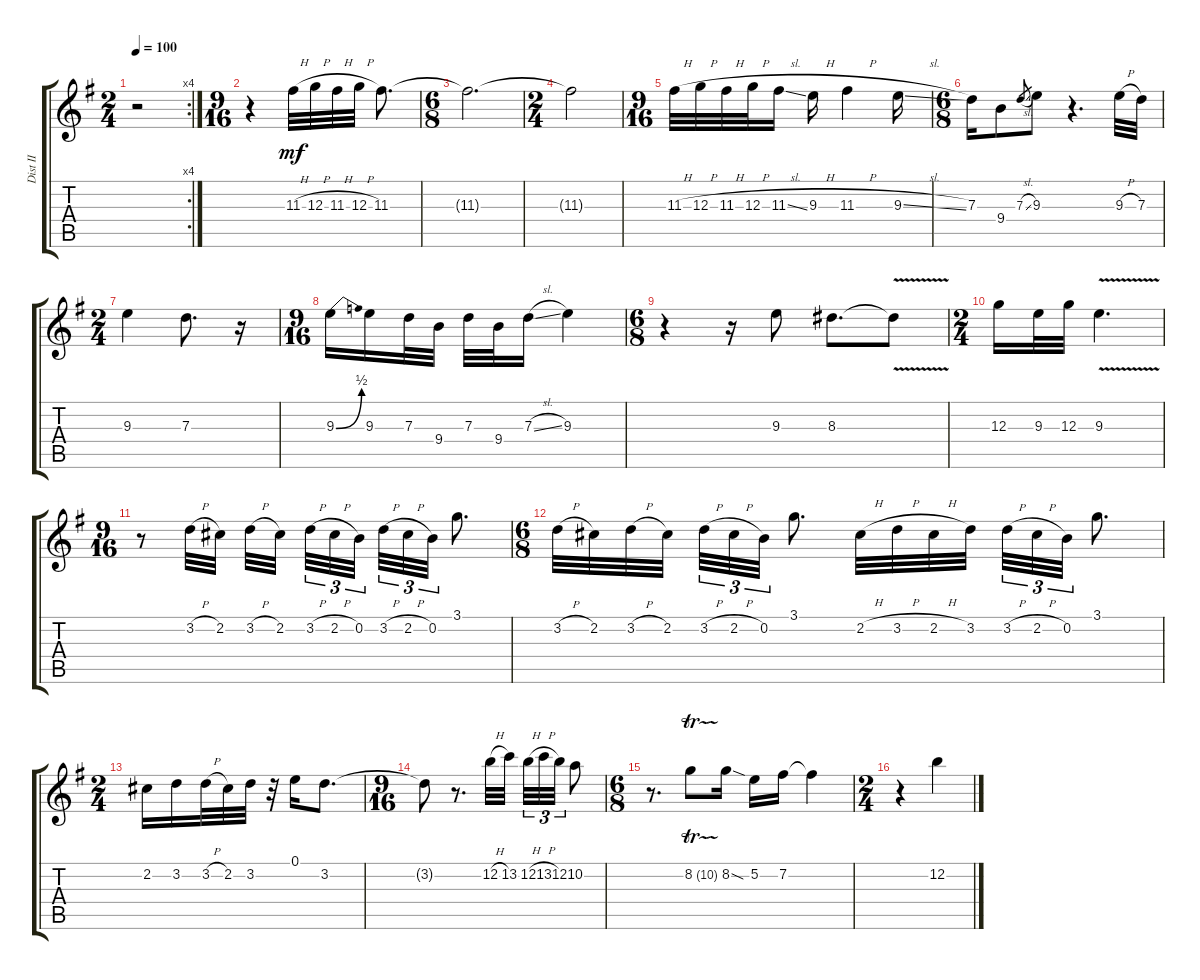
\track ("Dist II" "Dist II") {instrument overdrivenguitar}
\staff {score tabs}
\tuning (E4 B3 G3 D3 A2 E2) {hide}
\rc 4
\ts (2 4)
\tempo 100
\clef g2
\ks g
r.2{dy ff} |
\ts (9 16)
r.4 11.3{h}.32{dy mf} 12.3{h}.32 11.3{h}.32 12.3{h}.32 11.3.8{d} |
\ts (6 8)
11.3{t}.2{d} |
\ts (2 4)
11.3{t}.2 |
\ts (9 16)
11.3{h}.32 12.3{h}.32 11.3{h}.32 12.3{h}.32 11.3{sl}.16 9.3{h}.16 11.3{h}.4 9.3{sl}.16 |
\ts (6 8)
7.3.16 9.4.8 7.3{sl}.8{gr} 9.3.8 r.4{d} 9.3{h}.32 7.3.32 |
\ts (2 4)
9.3.4 7.3.8{d} r.16 |
\ts (9 16)
9.3{be (bend 0 0 60 2)}.16 9.3.16 7.3.32 9.4.32 7.3.32 9.4.32 7.3{sl}.16 9.3.4 |
\ts (6 8)
r.4 r.16 9.3.8 8.3.8{d} 8.3{v t}.8 |
\ts (2 4)
12.3.16 9.3.32 12.3.32 9.3{v}.4{d} |
\ts (9 16)
r.8 3.2{h}.32 2.2.32 3.2{h}.32 2.2.32{beam splitsecondary} 3.2{h}.32{tu (3 2)} 2.2{h}.32{tu (3 2)} 0.2.32{tu (3 2) beam splitsecondary} 3.2{h}.32{tu (3 2)} 2.2{h}.32{tu (3 2)} 0.2.32{tu (3 2)} 3.1.8{d} |
\ts (6 8)
3.2{h}.32 2.2.32 3.2{h}.32 2.2.32{beam splitsecondary} 3.2{h}.32{tu (3 2)} 2.2{h}.32{tu (3 2)} 0.2.32{tu (3 2)} 3.1.8{d} 2.2{h}.32 3.2{h}.32 2.2{h}.32 3.2.32{beam splitsecondary} 3.2{h}.32{tu (3 2)} 2.2{h}.32{tu (3 2)} 0.2.32{tu (3 2)} 3.1.8{d} |
\ts (2 4)
2.2.16 3.2.16 3.2{h}.32 2.2.32 3.2.32 r.32 0.1.16 3.2.8{d} |
\ts (9 16)
3.2{t}.8 r.8{d} 12.2{h}.32 13.2.32 12.2{h}.32{tu (3 2)} 13.2{h}.32{tu (3 2)} 12.2.32{tu (3 2)} 10.2.8 |
\ts (6 8)
r.8{d} 8.2{tr (10 32)}.8 8.2{sod}.16 5.2.16 7.2.16 7.2{t}.4 |
\ts (2 4)
r.4 12.2.4
